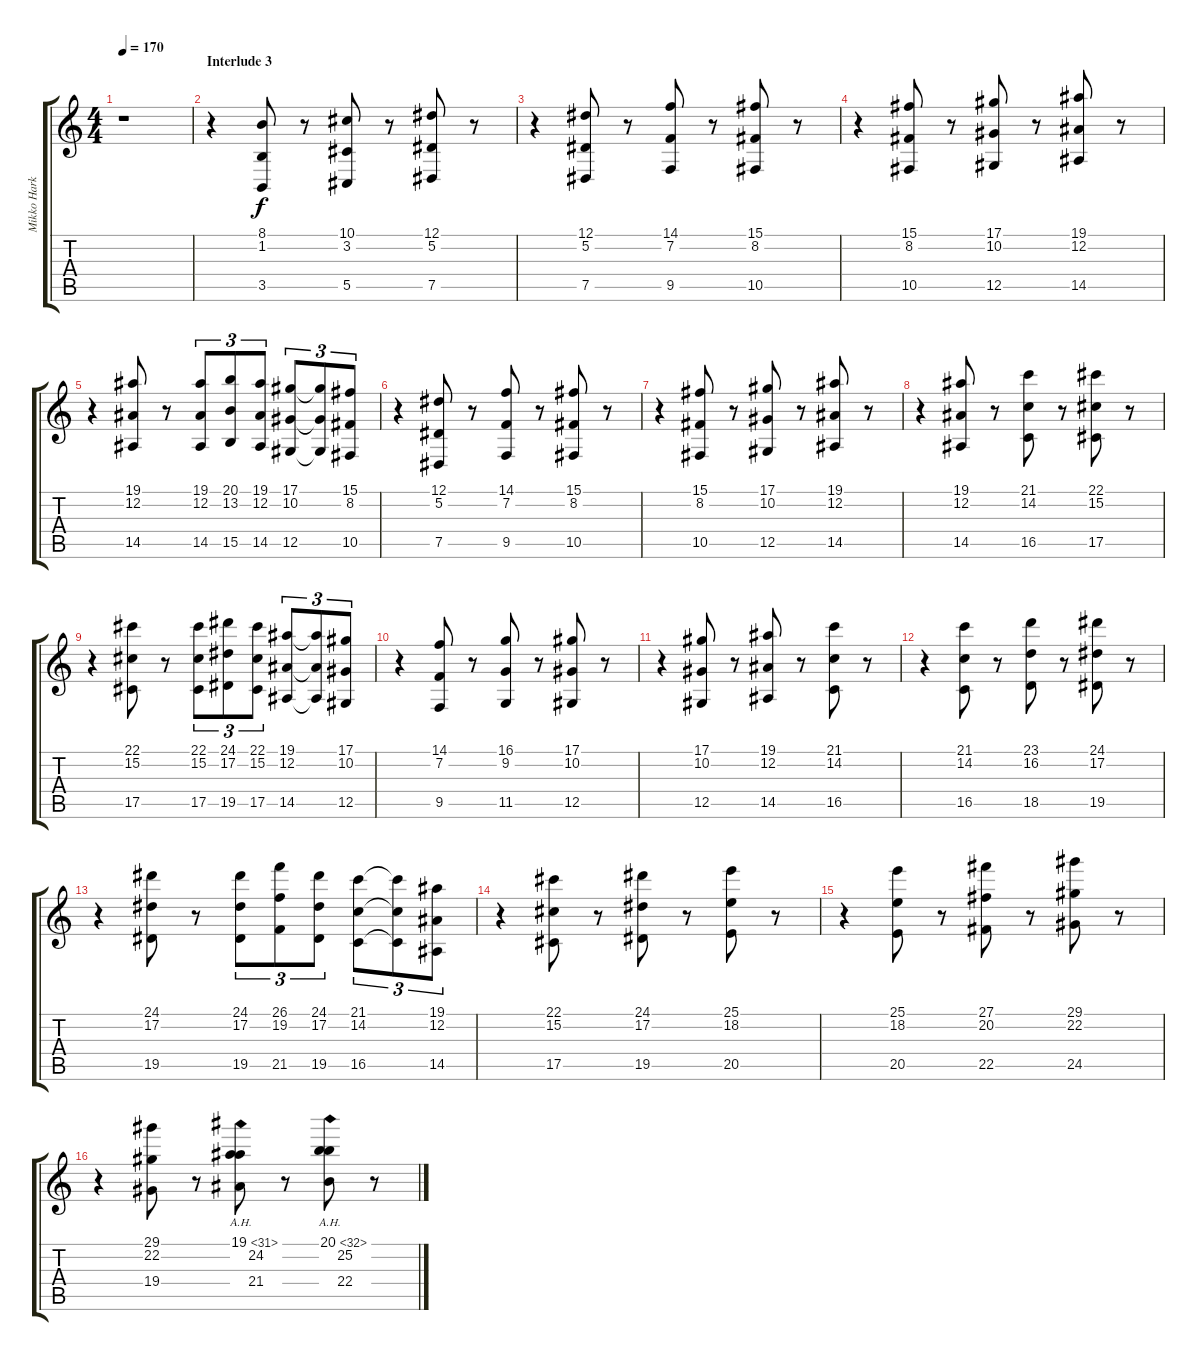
\track ("Mikko Harkin RH" "Mikko Hark") {instrument stringensemble1}
\staff {score tabs}
\tuning (Eb4 Bb3 Gb3 Db3 Ab2 Eb2) {hide}
\ts (4 4)
\tempo 170
\clef g2
\ks c
r.1{dy f} |
\section ("" "Interlude 3")
r.4{volume 14 instrument stringensemble1} (8.1 1.2 3.5).8 r.8 (10.1 3.2 5.5).8 r.8 (12.1 5.2 7.5).8 r.8 |
r.4 (12.1 5.2 7.5).8 r.8 (14.1 7.2 9.5).8 r.8 (15.1 8.2 10.5).8 r.8 |
r.4 (15.1 8.2 10.5).8 r.8 (17.1 10.2 12.5).8 r.8 (19.1 12.2 14.5).8 r.8 |
r.4 (19.1 12.2 14.5).8 r.8 (19.1 12.2 14.5).8{tu (3 2)} (20.1 13.2 15.5).8{tu (3 2)} (19.1 12.2 14.5).8{tu (3 2)} (17.1 10.2 12.5).8{tu (3 2)} (17.1{t} 10.2{t} 12.5{t}).8{tu (3 2)} (15.1 8.2 10.5).8{tu (3 2)} |
r.4 (12.1 5.2 7.5).8 r.8 (14.1 7.2 9.5).8 r.8 (15.1 8.2 10.5).8 r.8 |
r.4 (15.1 8.2 10.5).8 r.8 (17.1 10.2 12.5).8 r.8 (19.1 12.2 14.5).8 r.8 |
r.4 (19.1 12.2 14.5).8 r.8 (21.1 14.2 16.5).8 r.8 (22.1 15.2 17.5).8 r.8 |
r.4 (22.1 15.2 17.5).8 r.8 (22.1 15.2 17.5).8{tu (3 2)} (24.1 17.2 19.5).8{tu (3 2)} (22.1 15.2 17.5).8{tu (3 2)} (19.1 12.2 14.5).8{tu (3 2)} (19.1{t} 12.2{t} 14.5{t}).8{tu (3 2)} (17.1 10.2 12.5).8{tu (3 2)} |
r.4 (14.1 7.2 9.5).8 r.8 (16.1 9.2 11.5).8 r.8 (17.1 10.2 12.5).8 r.8 |
r.4 (17.1 10.2 12.5).8 r.8 (19.1 12.2 14.5).8 r.8 (21.1 14.2 16.5).8 r.8 |
r.4 (21.1 14.2 16.5).8 r.8 (23.1 16.2 18.5).8 r.8 (24.1 17.2 19.5).8 r.8 |
r.4 (24.1 17.2 19.5).8 r.8 (24.1 17.2 19.5).8{tu (3 2)} (26.1 19.2 21.5).8{tu (3 2)} (24.1 17.2 19.5).8{tu (3 2)} (21.1 14.2 16.5).8{tu (3 2)} (21.1{t} 14.2{t} 16.5{t}).8{tu (3 2)} (19.1 12.2 14.5).8{tu (3 2)} |
r.4 (22.1 15.2 17.5).8 r.8 (24.1 17.2 19.5).8 r.8 (25.1 18.2 20.5).8 r.8 |
r.4 (25.1 18.2 20.5).8 r.8 (27.1 20.2 22.5).8 r.8 (29.1 22.2 24.5).8 r.8 |
r.4 (29.1 22.2 19.4).8 r.8 (19.1{ah 12} 24.2 21.4).8 r.8 (20.1{ah 12} 25.2 22.4).8 r.8
